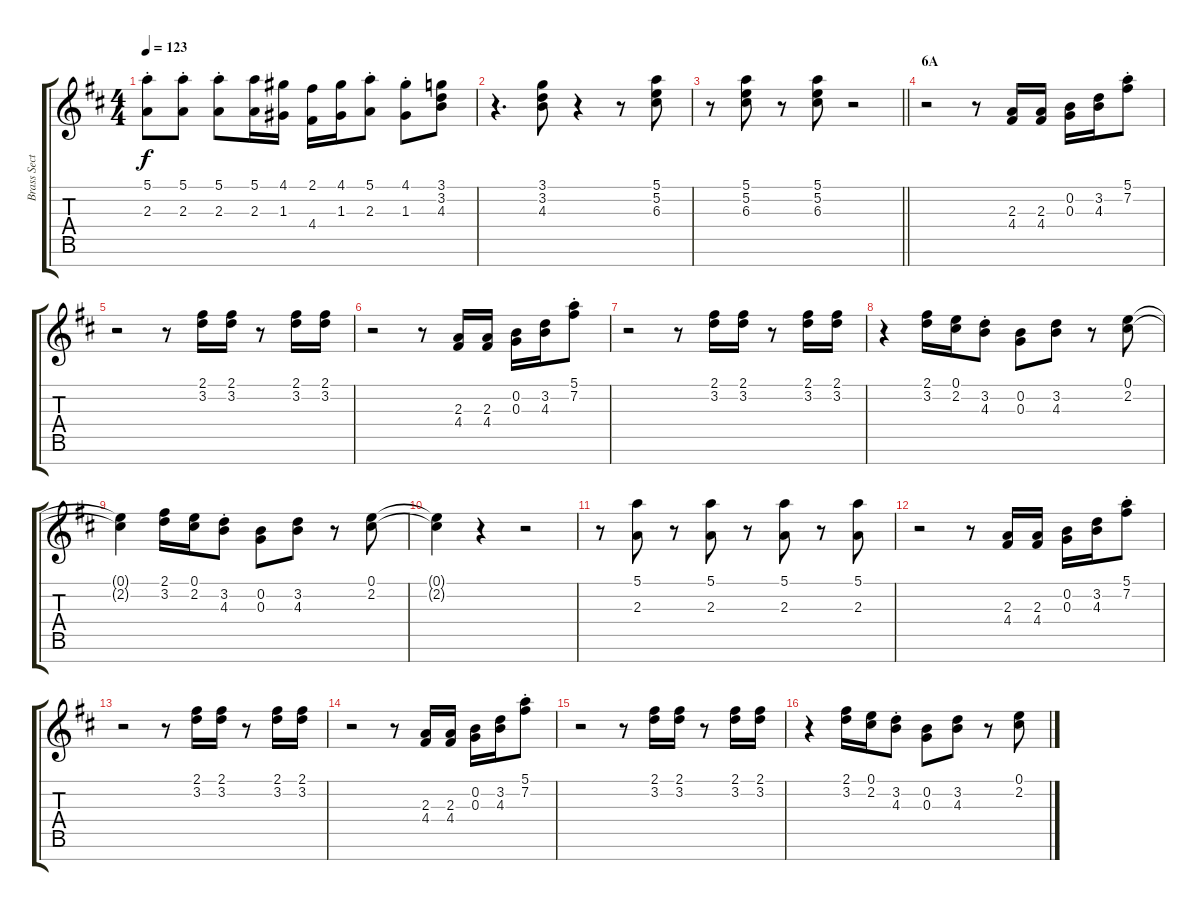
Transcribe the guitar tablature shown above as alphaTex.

\track ("Brass Section I" "Brass Sect") {instrument brasssection}
\staff {score tabs}
\tuning (E5 B4 G4 D4 A3 E3 B2) {hide}
\ts (4 4)
\tempo 123
\clef g2
\ks d
(5.1{st} 2.3{st}).8{dy f} (5.1{st} 2.3{st}).8 (5.1{st} 2.3{st}).8 (5.1 2.3).16 (4.1 1.3).16 (2.1 4.4).16 (4.1 1.3).16 (5.1{st} 2.3{st}).8 (4.1{st} 1.3{st}).8 (3.1 3.2 4.3).8 |
r.4{d} (3.1 3.2 4.3).8 r.4 r.8 (5.1 5.2 6.3).8 |
\barLineRight lightlight
r.8 (5.1 5.2 6.3).8 r.8 (5.1 5.2 6.3).8 r.2 |
\section ("" "6A")
r.2 r.8 (2.3 4.4).16 (2.3 4.4).16 (0.2 0.3).16 (3.2 4.3).16 (5.1{st} 7.2{st}).8 |
r.2 r.8 (2.1 3.2).16 (2.1 3.2).16 r.8 (2.1 3.2).16 (2.1 3.2).16 |
r.2 r.8 (2.3 4.4).16 (2.3 4.4).16 (0.2 0.3).16 (3.2 4.3).16 (5.1{st} 7.2{st}).8 |
r.2 r.8 (2.1 3.2).16 (2.1 3.2).16 r.8 (2.1 3.2).16 (2.1 3.2).16 |
r.4 (2.1 3.2).16 (0.1 2.2).16 (3.2{st} 4.3{st}).8 (0.2 0.3).8 (3.2 4.3).8 r.8 (0.1 2.2).8 |
(0.1{t} 2.2{t}).4 (2.1 3.2).16 (0.1 2.2).16 (3.2{st} 4.3{st}).8 (0.2 0.3).8 (3.2 4.3).8 r.8 (0.1 2.2).8 |
(0.1{t} 2.2{t}).4 r.4 r.2 |
r.8 (5.1 2.3).8 r.8 (5.1 2.3).8 r.8 (5.1 2.3).8 r.8 (5.1 2.3).8 |
r.2 r.8 (2.3 4.4).16 (2.3 4.4).16 (0.2 0.3).16 (3.2 4.3).16 (5.1{st} 7.2{st}).8 |
r.2 r.8 (2.1 3.2).16 (2.1 3.2).16 r.8 (2.1 3.2).16 (2.1 3.2).16 |
r.2 r.8 (2.3 4.4).16 (2.3 4.4).16 (0.2 0.3).16 (3.2 4.3).16 (5.1{st} 7.2{st}).8 |
r.2 r.8 (2.1 3.2).16 (2.1 3.2).16 r.8 (2.1 3.2).16 (2.1 3.2).16 |
r.4 (2.1 3.2).16 (0.1 2.2).16 (3.2{st} 4.3{st}).8 (0.2 0.3).8 (3.2 4.3).8 r.8 (0.1 2.2).8
